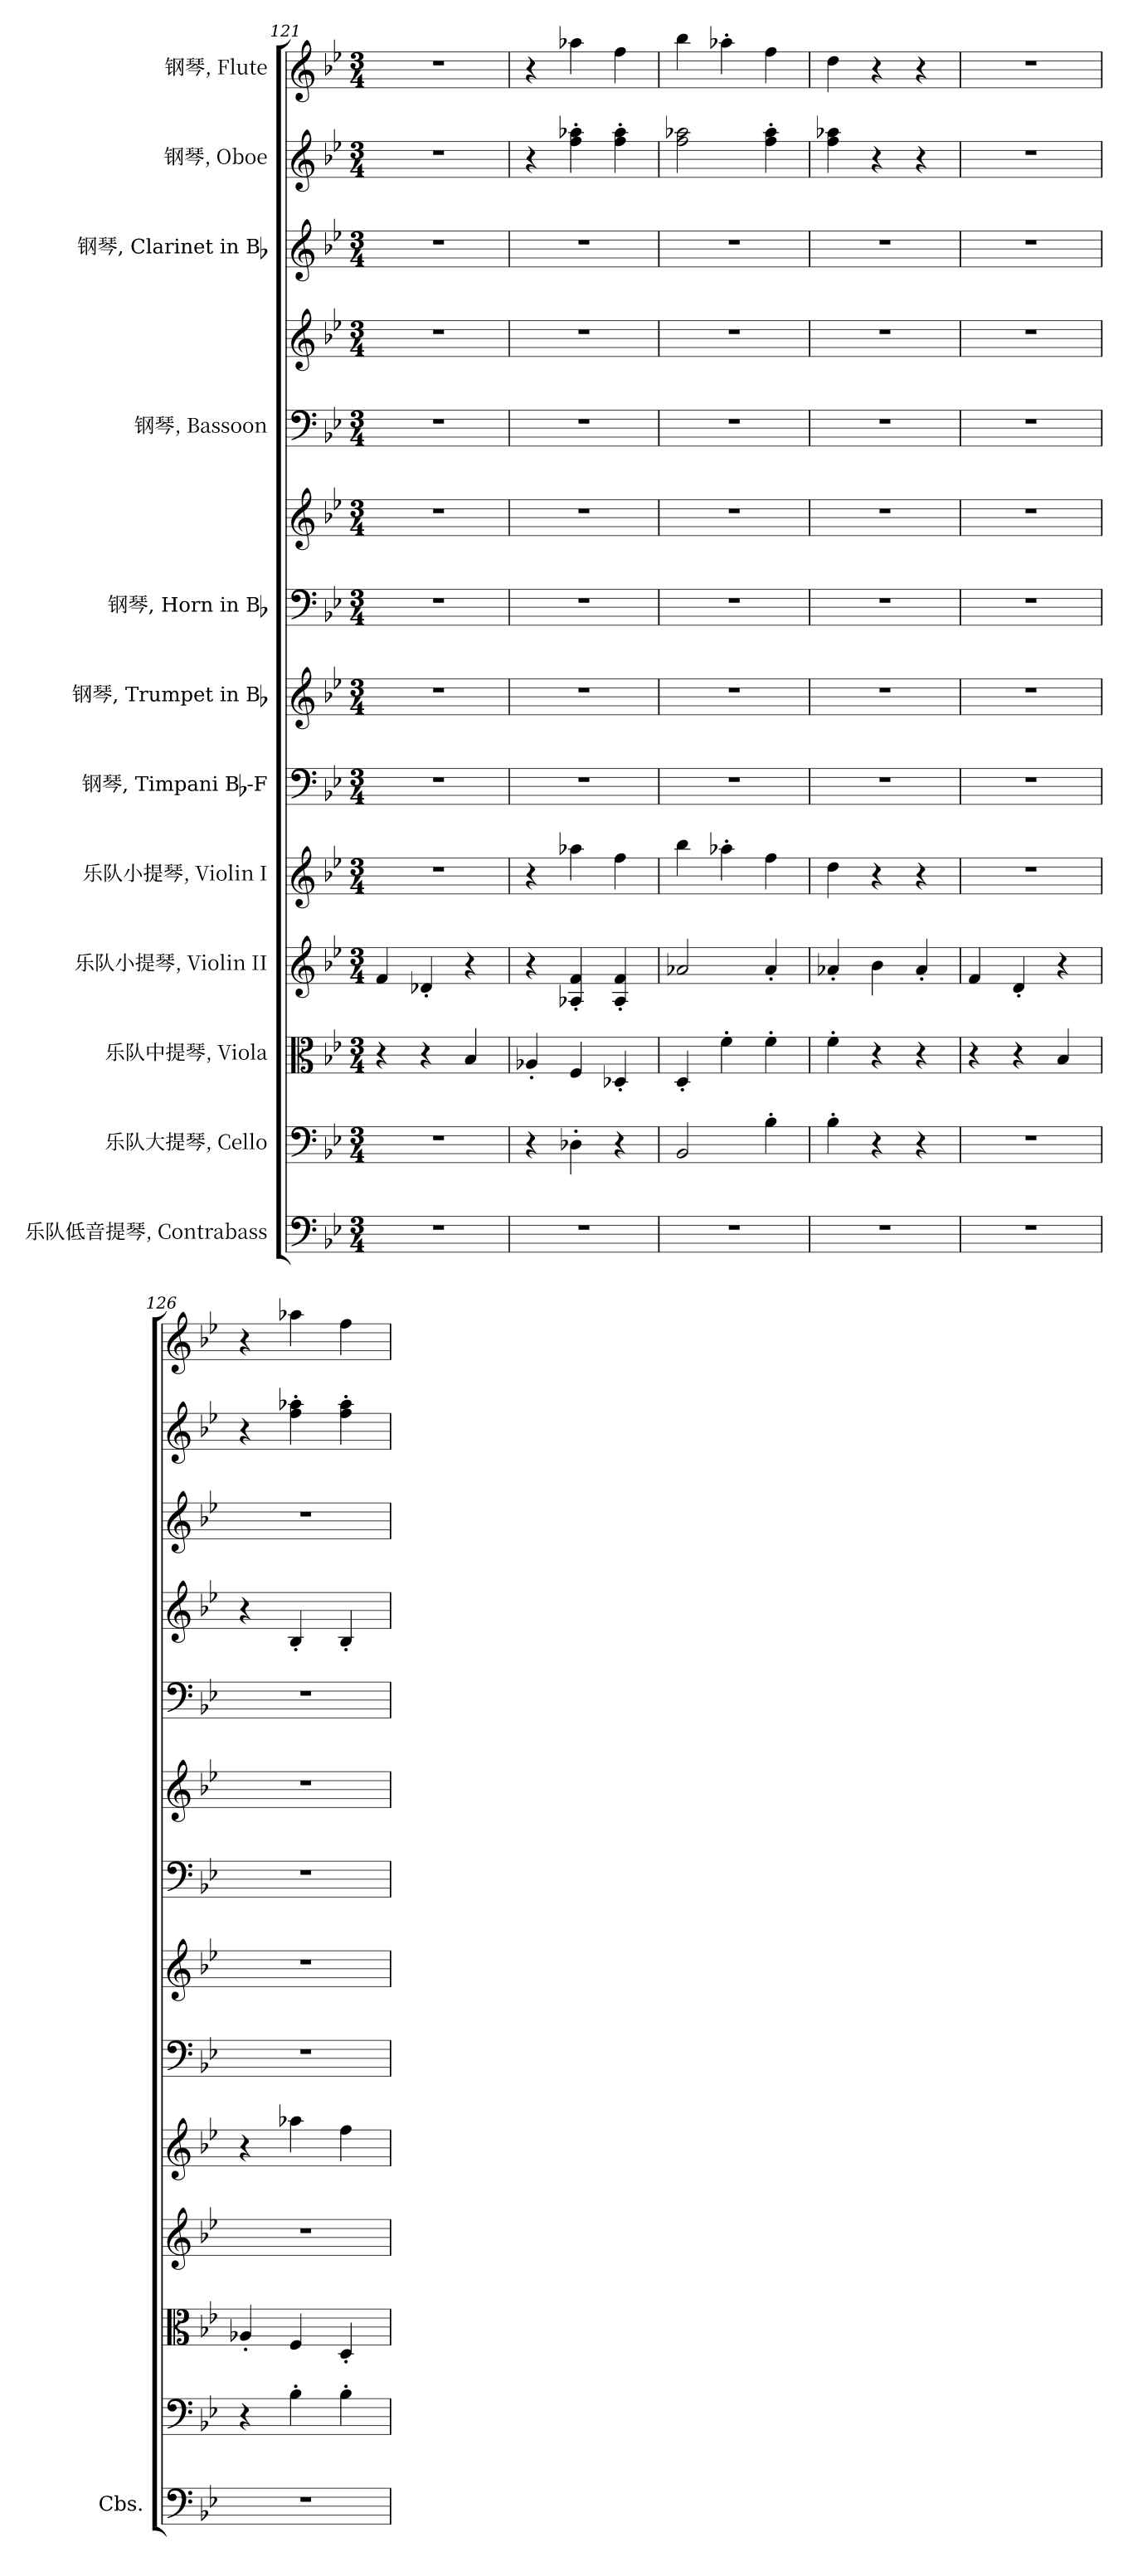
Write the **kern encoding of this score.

**kern	**kern	**kern	**kern	**kern	**kern	**kern	**kern	**kern	**kern	**kern	**kern	**kern	**kern
*part12	*part11	*part10	*part9	*part8	*part7	*part6	*part5	*part5	*part4	*part4	*part3	*part2	*part1
*staff14	*staff13	*staff12	*staff11	*staff10	*staff9	*staff8	*staff7	*staff6	*staff5	*staff4	*staff3	*staff2	*staff1
*I"乐队低音提琴, Contrabass	*I"乐队大提琴, Cello	*I"乐队中提琴, Viola	*I"乐队小提琴, Violin II	*I"乐队小提琴, Violin I	*I"钢琴, Timpani Bb-F	*I"钢琴, Trumpet in Bb	*I"钢琴, Horn in Bb	*	*I"钢琴, Bassoon	*	*I"钢琴, Clarinet in Bb	*I"钢琴, Oboe	*I"钢琴, Flute
*I'Cbs.	*	*	*	*	*	*	*	*	*	*	*	*	*
*clefF4	*clefF4	*clefC3	*clefG2	*clefG2	*clefF4	*clefG2	*clefF4	*clefG2	*clefF4	*clefG2	*clefG2	*clefG2	*clefG2
*ITrd7c12	*	*	*	*	*	*	*	*	*	*	*	*	*
*k[b-e-]	*k[b-e-]	*k[b-e-]	*k[b-e-]	*k[b-e-]	*k[b-e-]	*k[b-e-]	*k[b-e-]	*k[b-e-]	*k[b-e-]	*k[b-e-]	*k[b-e-]	*k[b-e-]	*k[b-e-]
*M3/4	*M3/4	*M3/4	*M3/4	*M3/4	*M3/4	*M3/4	*M3/4	*M3/4	*M3/4	*M3/4	*M3/4	*M3/4	*M3/4
=121	=121	=121	=121	=121	=121	=121	=121	=121	=121	=121	=121	=121	=121
2.r	2.r	4r	4f/	2.r	2.r	2.r	2.r	2.r	2.r	2.r	2.r	2.r	2.r
.	.	4r	4d-X'/	.	.	.	.	.	.	.	.	.	.
.	.	4B-/	4r	.	.	.	.	.	.	.	.	.	.
=122	=122	=122	=122	=122	=122	=122	=122	=122	=122	=122	=122	=122	=122
2.r	4r	4A-X'/	4r	4r	2.r	2.r	2.r	2.r	2.r	2.r	2.r	4r	4r
.	4D-X'\	4F/	4A-X/' 4f/'	4aa-X\	.	.	.	.	.	.	.	4ff\' 4aa-X\'	4aa-X\
.	4r	4D-X'/	4A-/' 4f/'	4ff\	.	.	.	.	.	.	.	4ff\' 4aa-\'	4ff\
!!LO:PB:g=z
=123	=123	=123	=123	=123	=123	=123	=123	=123	=123	=123	=123	=123	=123
2.r	2BB-/	4D'/	2a-X/	4bb-\	2.r	2.r	2.r	2.r	2.r	2.r	2.r	2ff\ 2aa-X\	4bb-\
.	.	4f'\	.	4aa-X'\	.	.	.	.	.	.	.	.	4aa-X'\
.	4B-'\	4f'\	4a-'/	4ff\	.	.	.	.	.	.	.	4ff\' 4aa-\'	4ff\
=124	=124	=124	=124	=124	=124	=124	=124	=124	=124	=124	=124	=124	=124
2.r	4B-'\	4f'\	4a-X'/	4dd\	2.r	2.r	2.r	2.r	2.r	2.r	2.r	4ff\ 4aa-X\	4dd\
.	4r	4r	4b-\	4r	.	.	.	.	.	.	.	4r	4r
.	4r	4r	4a-'/	4r	.	.	.	.	.	.	.	4r	4r
=125	=125	=125	=125	=125	=125	=125	=125	=125	=125	=125	=125	=125	=125
2.r	2.r	4r	4f/	2.r	2.r	2.r	2.r	2.r	2.r	2.r	2.r	2.r	2.r
.	.	4r	4d'/	.	.	.	.	.	.	.	.	.	.
.	.	4B-/	4r	.	.	.	.	.	.	.	.	.	.
=126	=126	=126	=126	=126	=126	=126	=126	=126	=126	=126	=126	=126	=126
2.r	4r	4A-X'/	2.r	4r	2.r	2.r	2.r	2.r	2.r	4r	2.r	4r	4r
.	4B-'\	4F/	.	4aa-X\	.	.	.	.	.	4B-'/	.	4ff\' 4aa-X\'	4aa-X\
.	4B-'\	4D'/	.	4ff\	.	.	.	.	.	4B-'/	.	4ff\' 4aa-\'	4ff\
=	=	=	=	=	=	=	=	=	=	=	=	=	=
*-	*-	*-	*-	*-	*-	*-	*-	*-	*-	*-	*-	*-	*-
